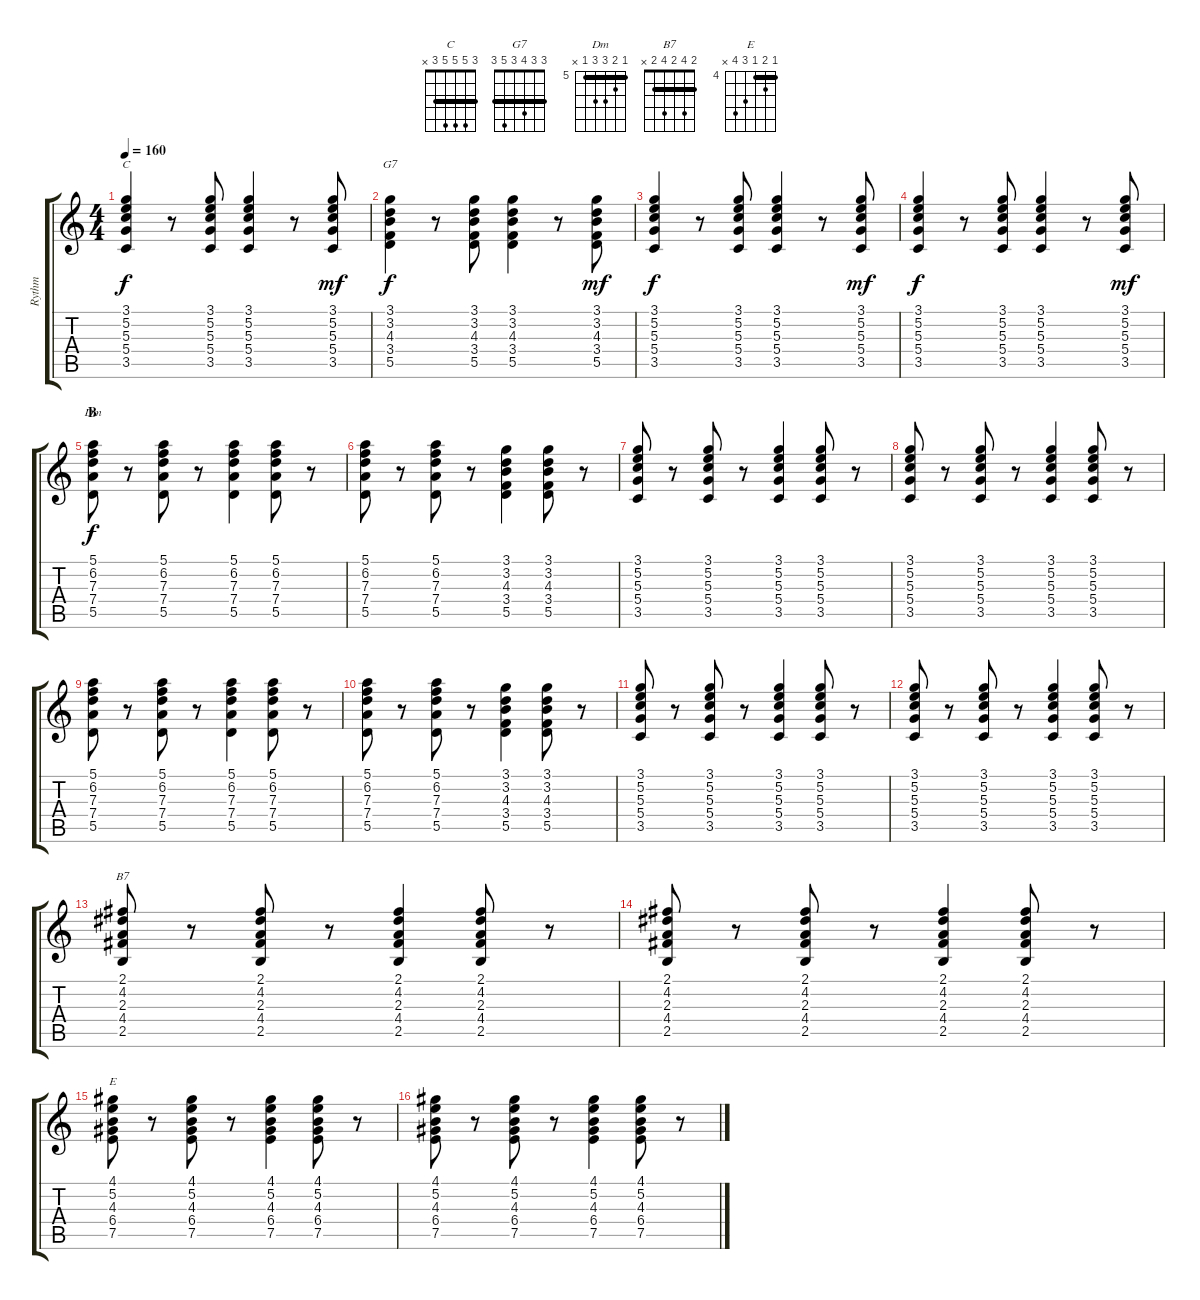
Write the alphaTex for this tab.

\track ("Rythm" "Rythm") {instrument acousticguitarnylon}
\staff {score tabs}
\tuning (E4 B3 G3 D3 A2 E2) {hide}
\chord ("C" 3 5 5 5 3 x) {barre 3}
\chord ("G7" 3 3 4 3 5 3) {barre 3}
\chord ("Dm" 5 6 7 7 5 x) {firstfret 5 barre 5}
\chord ("B7" 2 4 2 4 2 x) {barre 2}
\chord ("E" 4 5 4 6 7 x) {firstfret 4 barre 4}
\ts (4 4)
\tempo 160
\clef g2
\ks c
(3.1 5.2 5.3 5.4 3.5).4{ch "C" dy f} r.8 (3.1 5.2 5.3 5.4 3.5).8 (3.1 5.2 5.3 5.4 3.5).4 r.8 (3.1 5.2 5.3 5.4 3.5).8{dy mf} |
(3.1 3.2 4.3 3.4 5.5).4{ch "G7" dy f} r.8 (3.1 3.2 4.3 3.4 5.5).8 (3.1 3.2 4.3 3.4 5.5).4 r.8 (3.1 3.2 4.3 3.4 5.5).8{dy mf} |
(3.1 5.2 5.3 5.4 3.5).4{dy f} r.8 (3.1 5.2 5.3 5.4 3.5).8 (3.1 5.2 5.3 5.4 3.5).4 r.8 (3.1 5.2 5.3 5.4 3.5).8{dy mf} |
(3.1 5.2 5.3 5.4 3.5).4{dy f} r.8 (3.1 5.2 5.3 5.4 3.5).8 (3.1 5.2 5.3 5.4 3.5).4 r.8 (3.1 5.2 5.3 5.4 3.5).8{dy mf} |
\section ("" "B")
(5.1 6.2 7.3 7.4 5.5).8{ch "Dm" dy f} r.8 (5.1 6.2 7.3 7.4 5.5).8 r.8 (5.1 6.2 7.3 7.4 5.5).4 (5.1 6.2 7.3 7.4 5.5).8 r.8 |
(5.1 6.2 7.3 7.4 5.5).8 r.8 (5.1 6.2 7.3 7.4 5.5).8 r.8 (3.1 3.2 4.3 3.4 5.5).4 (3.1 3.2 4.3 3.4 5.5).8 r.8 |
(3.1 5.2 5.3 5.4 3.5).8 r.8 (3.1 5.2 5.3 5.4 3.5).8 r.8 (3.1 5.2 5.3 5.4 3.5).4 (3.1 5.2 5.3 5.4 3.5).8 r.8 |
(3.1 5.2 5.3 5.4 3.5).8 r.8 (3.1 5.2 5.3 5.4 3.5).8 r.8 (3.1 5.2 5.3 5.4 3.5).4 (3.1 5.2 5.3 5.4 3.5).8 r.8 |
(5.1 6.2 7.3 7.4 5.5).8 r.8 (5.1 6.2 7.3 7.4 5.5).8 r.8 (5.1 6.2 7.3 7.4 5.5).4 (5.1 6.2 7.3 7.4 5.5).8 r.8 |
(5.1 6.2 7.3 7.4 5.5).8 r.8 (5.1 6.2 7.3 7.4 5.5).8 r.8 (3.1 3.2 4.3 3.4 5.5).4 (3.1 3.2 4.3 3.4 5.5).8 r.8 |
(3.1 5.2 5.3 5.4 3.5).8 r.8 (3.1 5.2 5.3 5.4 3.5).8 r.8 (3.1 5.2 5.3 5.4 3.5).4 (3.1 5.2 5.3 5.4 3.5).8 r.8 |
(3.1 5.2 5.3 5.4 3.5).8 r.8 (3.1 5.2 5.3 5.4 3.5).8 r.8 (3.1 5.2 5.3 5.4 3.5).4 (3.1 5.2 5.3 5.4 3.5).8 r.8 |
(2.1 4.2 2.3 4.4 2.5).8{ch "B7"} r.8 (2.1 4.2 2.3 4.4 2.5).8 r.8 (2.1 4.2 2.3 4.4 2.5).4 (2.1 4.2 2.3 4.4 2.5).8 r.8 |
(2.1 4.2 2.3 4.4 2.5).8 r.8 (2.1 4.2 2.3 4.4 2.5).8 r.8 (2.1 4.2 2.3 4.4 2.5).4 (2.1 4.2 2.3 4.4 2.5).8 r.8 |
(4.1 5.2 4.3 6.4 7.5).8{ch "E"} r.8 (4.1 5.2 4.3 6.4 7.5).8 r.8 (4.1 5.2 4.3 6.4 7.5).4 (4.1 5.2 4.3 6.4 7.5).8 r.8 |
(4.1 5.2 4.3 6.4 7.5).8 r.8 (4.1 5.2 4.3 6.4 7.5).8 r.8 (4.1 5.2 4.3 6.4 7.5).4 (4.1 5.2 4.3 6.4 7.5).8 r.8
